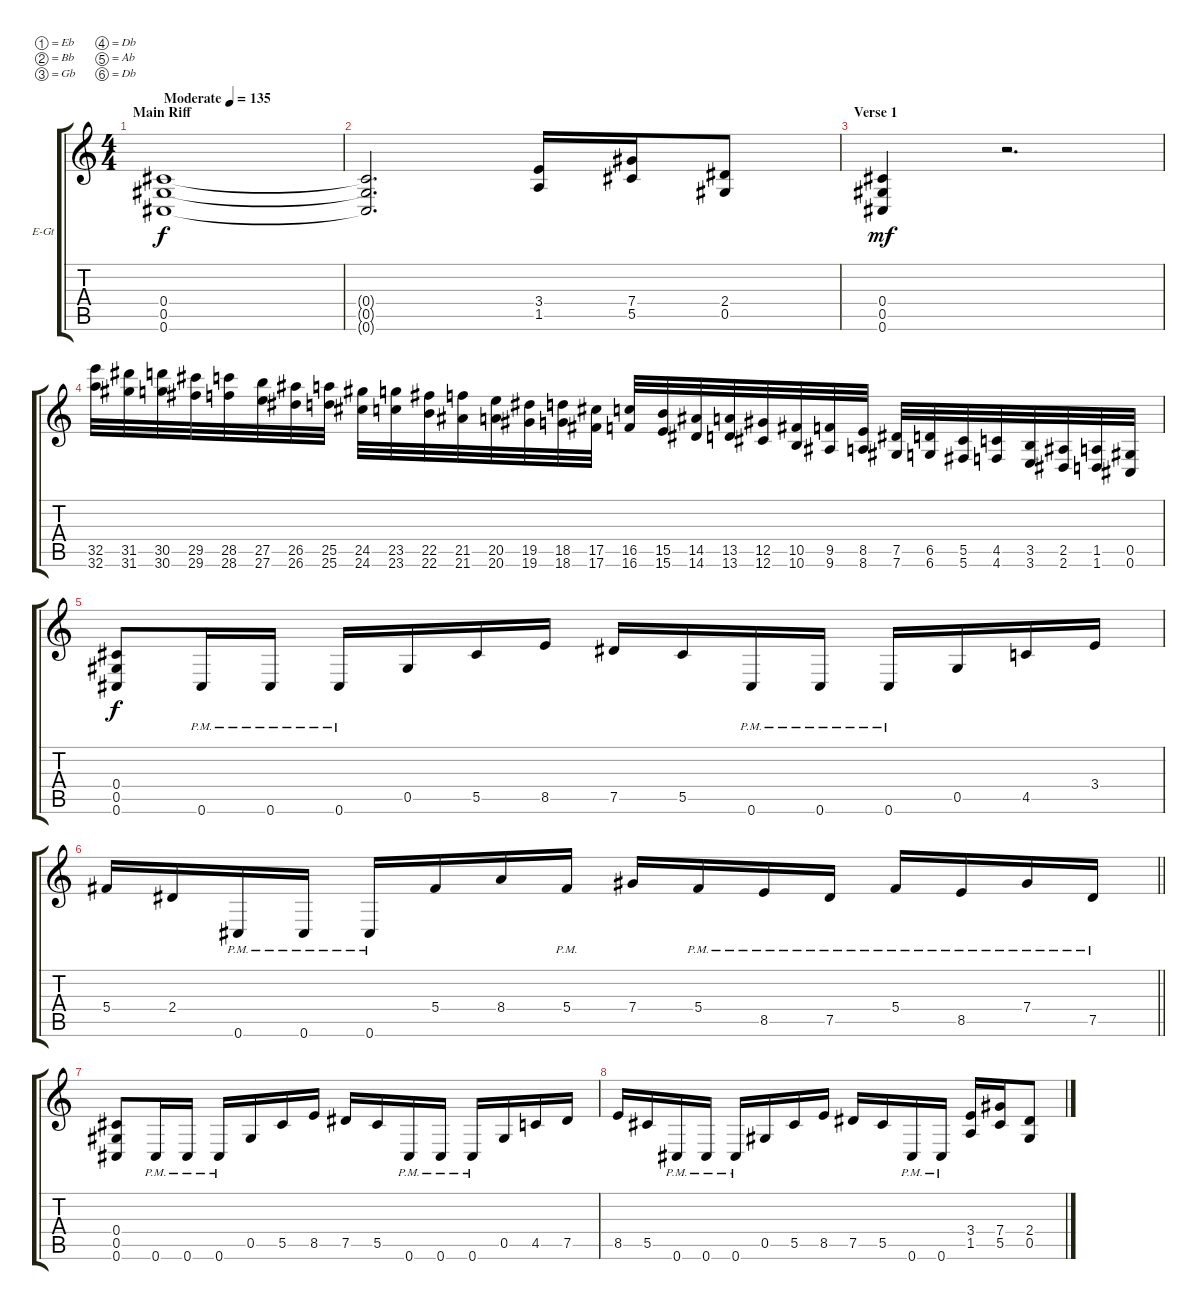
\bracketExtendMode groupsimilarinstruments
\firstSystemTrackNameOrientation horizontal
\otherSystemsTrackNameOrientation horizontal
\track ("Rhythm Guitar" "E-Gt") {instrument overdrivenguitar}
\staff {score tabs}
\tuning (Eb4 Bb3 Gb3 Db3 Ab2 Db2)
\ts (4 4)
\beaming (8 2 2 2 2)
\section ("" "Main Riff")
\tempo (135 "Moderate")
\clef g2
\ks c
(0.4 0.5 0.6).1{dy f instrument overdrivenguitar} |
(0.4{t} 0.5{t} 0.6{t}).2{d} (3.4 1.5).16 (7.4 5.5).16 (2.4 0.5).8 |
\section ("" "Verse 1")
(0.6 0.5 0.4).4{dy mf} r.2{d} |
(32.6 32.5).32 (31.6 31.5).32 (30.6 30.5).32 (29.5 29.6).32 (28.6 28.5).32 (27.5 27.6).32 (26.6 26.5).32 (25.5 25.6).32 (24.6 24.5).32 (23.5 23.6).32 (22.5 22.6).32 (21.6 21.5).32 (20.5 20.6).32 (19.6 19.5).32 (18.5 18.6).32 (17.6 17.5).32 (16.5 16.6).32 (15.6 15.5).32 (14.5 14.6).32 (13.6 13.5).32 (12.5 12.6).32 (10.6 10.5).32 (9.6 9.5).32 (8.5 8.6).32 (7.6 7.5).32 (6.6 6.5).32 (5.5 5.6).32 (4.6 4.5).32 (3.6 3.5).32 (2.5 2.6).32 (1.6 1.5).32 (0.5 0.6).32 |
(0.4 0.5 0.6).8{dy f} 0.6{pm}.16 0.6{pm}.16 0.6{pm}.16 0.5.16 5.5.16 8.5.16 7.5.16 5.5.16 0.6{pm}.16 0.6{pm}.16 0.6{pm}.16 0.5.16 4.5.16 3.4.16 |
\barLineRight lightlight
5.4.16 2.4.16 0.6{pm}.16 0.6{pm}.16 0.6{pm}.16 5.4.16 8.4.16 5.4{pm}.16 7.4.16 5.4{pm}.16 8.5{pm}.16 7.5{pm}.16 5.4{pm}.16 8.5{pm}.16 7.4{pm}.16 7.5{pm}.16 |
(0.4 0.5 0.6).8 0.6{pm}.16 0.6{pm}.16 0.6{pm}.16 0.5.16 5.5.16 8.5.16 7.5.16 5.5.16 0.6{pm}.16 0.6{pm}.16 0.6{pm}.16 0.5.16 4.5.16 7.5.16 |
8.5.16 5.5.16 0.6{pm}.16 0.6{pm}.16 0.6{pm}.16 0.5.16 5.5.16 8.5.16 7.5.16 5.5.16 0.6{pm}.16 0.6{pm}.16 (3.4 1.5).16 (7.4 5.5).16 (2.4 0.5).8
